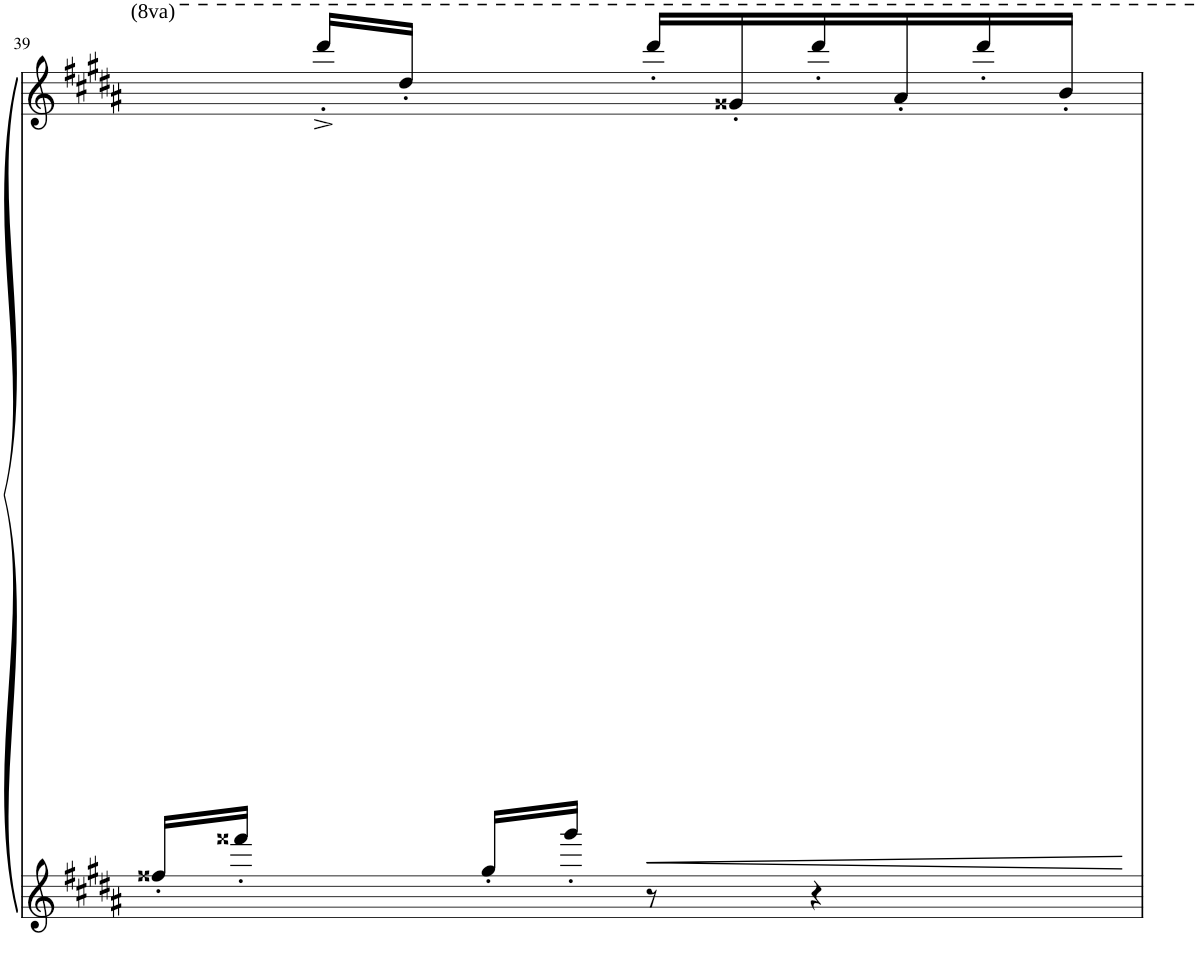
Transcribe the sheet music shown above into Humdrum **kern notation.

**kern	**kern
*part1	*part1
*staff2	*staff1
*I"Piano	*
*I'Pno	*
!!LO:PB:g=z
*clefG2	*clefG2
*k[f#c#g#d#a#]	*k[f#c#g#d#a#]
*M6/8	*M6/8
=39	=39
16ff##X'/LL	8ryy
16fff##X'/JJ	.
8ryy	16dddd#'^/LL
.	16ddd#'/JJ
16gg#'/LL	8ryy
16ggg#'/JJ	.
8r	16dddd#'/LL
.	16gg##X'/
4r	16dddd#'/
.	16aa#'/
.	16dddd#'/
.	16bb'/JJ
=	=
*-	*-
